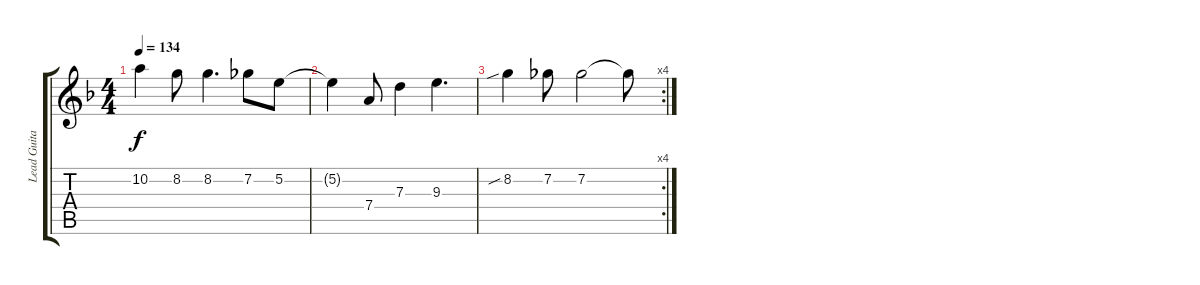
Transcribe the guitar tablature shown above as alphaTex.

\track ("Lead Guitar" "Lead Guita") {instrument overdrivenguitar}
\staff {score tabs}
\tuning (E4 B3 G3 D3 A2 D2) {hide}
\ts (4 4)
\tempo 134
\clef g2
\ks f
10.2{t}.4{dy f} 8.2.8 8.2.4{d} 7.2.8 5.2.8 |
5.2{t}.4 7.4.8 7.3.4 9.3.4{d} |
\rc 4
8.2{sib}.4 7.2.8 7.2.2 7.2{t}.8
